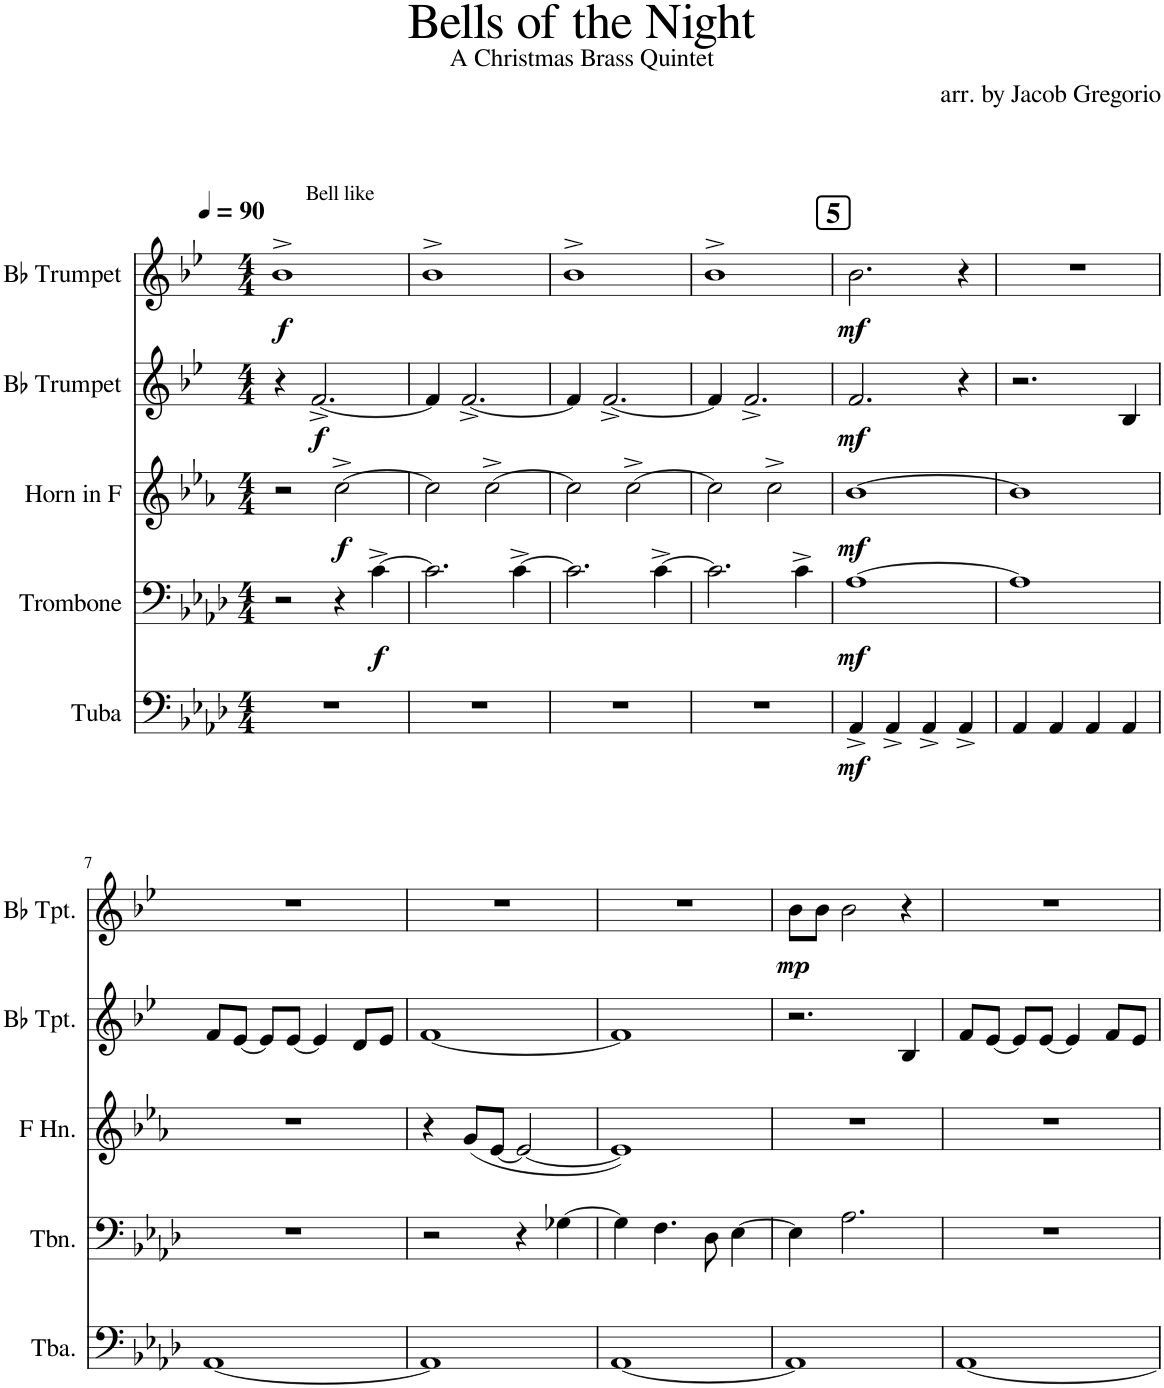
**kern	**dynam	**kern	**dynam	**kern	**dynam	**kern	**dynam	**kern	**dynam
*part5	*part5	*part4	*part4	*part3	*part3	*part2	*part2	*part1	*part1
*staff5	*staff5	*staff4	*staff4	*staff3	*staff3	*staff2	*staff2	*staff1	*staff1
*I"Tuba	*	*I"Trombone	*	*I"Horn in F	*	*I"Bb Trumpet	*	*I"Bb Trumpet	*
*I'Tba.	*	*I'Tbn.	*	*	*	*I'Bb Tpt.	*	*I'Bb Tpt.	*
*clefF4	*	*clefF4	*	*clefG2	*	*clefG2	*	*clefG2	*
*	*	*	*	*Trd4c7	*	*Trd1c2	*	*Trd1c2	*
*k[b-e-a-d-]	*	*k[b-e-a-d-]	*	*k[b-e-a-]	*	*k[b-e-]	*	*k[b-e-]	*
*M4/4	*	*M4/4	*	*M4/4	*	*M4/4	*	*M4/4	*
*MM90	*	*MM90	*	*MM90	*	*MM90	*	*MM90	*
=1	=1	=1	=1	=1	=1	=1	=1	=1	=1
!	!	!	!	!	!	!	!	!LO:TX:a:t=Bell like	!
!	!	!	!	!	!	!	!	!	!LO:DY:b
1r	.	2r	.	2r	.	4r	.	1b-^	f
!	!	!	!	!	!	!	!LO:DY:b	!	!
.	.	.	.	.	.	[2.f^/	f	.	.
!	!	!	!	!	!LO:DY:b	!	!	!	!
.	.	4r	.	[2cc^\	f	.	.	.	.
!	!	!	!LO:DY:b	!	!	!	!	!	!
.	.	[4c^\	f	.	.	.	.	.	.
=2	=2	=2	=2	=2	=2	=2	=2	=2	=2
1r	.	2.c\]	.	2cc\]	.	4f/]	.	1b-^	.
.	.	.	.	.	.	[2.f^/	.	.	.
.	.	.	.	[2cc^\	.	.	.	.	.
.	.	[4c^\	.	.	.	.	.	.	.
=3	=3	=3	=3	=3	=3	=3	=3	=3	=3
1r	.	2.c\]	.	2cc\]	.	4f/]	.	1b-^	.
.	.	.	.	.	.	[2.f^/	.	.	.
.	.	.	.	[2cc^\	.	.	.	.	.
.	.	[4c^\	.	.	.	.	.	.	.
=4	=4	=4	=4	=4	=4	=4	=4	=4	=4
1r	.	2.c\]	.	2cc\]	.	4f/]	.	1b-^	.
.	.	.	.	.	.	2.f^/	.	.	.
.	.	.	.	2cc^\	.	.	.	.	.
.	.	4c^\	.	.	.	.	.	.	.
!!LO:REH:place=s1:a:B:cj:fs=14:t=5
=5	=5	=5	=5	=5	=5	=5	=5	=5	=5
!	!LO:DY:b	!	!LO:DY:b	!	!LO:DY:b	!	!LO:DY:b	!	!LO:DY:b
4AA-^/	mf	[1A-	mf	[1b-	mf	2.f/	mf	2.b-\	mf
4AA-^/	.	.	.	.	.	.	.	.	.
4AA-^/	.	.	.	.	.	.	.	.	.
4AA-^/	.	.	.	.	.	4r	.	4r	.
=6	=6	=6	=6	=6	=6	=6	=6	=6	=6
4AA-/	.	1A-]	.	1b-]	.	2.r	.	1r	.
4AA-/	.	.	.	.	.	.	.	.	.
4AA-/	.	.	.	.	.	.	.	.	.
4AA-/	.	.	.	.	.	4B-/	.	.	.
!!LO:LB:g=z
=7	=7	=7	=7	=7	=7	=7	=7	=7	=7
[1AA-	.	1r	.	1r	.	8f/L	.	1r	.
.	.	.	.	.	.	[8e-/J	.	.	.
.	.	.	.	.	.	8e-/L]	.	.	.
.	.	.	.	.	.	[8e-/J	.	.	.
.	.	.	.	.	.	4e-/]	.	.	.
.	.	.	.	.	.	8d/L	.	.	.
.	.	.	.	.	.	8e-/J	.	.	.
=8	=8	=8	=8	=8	=8	=8	=8	=8	=8
1AA-]	.	2r	.	4r	.	[1f	.	1r	.
.	.	.	.	(8g/L	.	.	.	.	.
.	.	.	.	[8e-/J	.	.	.	.	.
.	.	4r	.	2e-/_	.	.	.	.	.
.	.	[4G-X\	.	.	.	.	.	.	.
=9	=9	=9	=9	=9	=9	=9	=9	=9	=9
[1AA-	.	4G-\]	.	1e-])	.	1f]	.	1r	.
.	.	4.F\	.	.	.	.	.	.	.
.	.	8D-\	.	.	.	.	.	.	.
.	.	[4E-\	.	.	.	.	.	.	.
=10	=10	=10	=10	=10	=10	=10	=10	=10	=10
!	!	!	!	!	!	!	!	!	!LO:DY:b
1AA-]	.	4E-\]	.	1r	.	2.r	.	8b-\L	mp
.	.	.	.	.	.	.	.	8b-\J	.
.	.	2.A-\	.	.	.	.	.	2b-\	.
.	.	.	.	.	.	4B-/	.	4r	.
=11	=11	=11	=11	=11	=11	=11	=11	=11	=11
[1AA-	.	1r	.	1r	.	8f/L	.	1r	.
.	.	.	.	.	.	[8e-/J	.	.	.
.	.	.	.	.	.	8e-/L]	.	.	.
.	.	.	.	.	.	[8e-/J	.	.	.
.	.	.	.	.	.	4e-/]	.	.	.
.	.	.	.	.	.	8f/L	.	.	.
.	.	.	.	.	.	8e-/J	.	.	.
=	=	=	=	=	=	=	=	=	=
*-	*-	*-	*-	*-	*-	*-	*-	*-	*-
